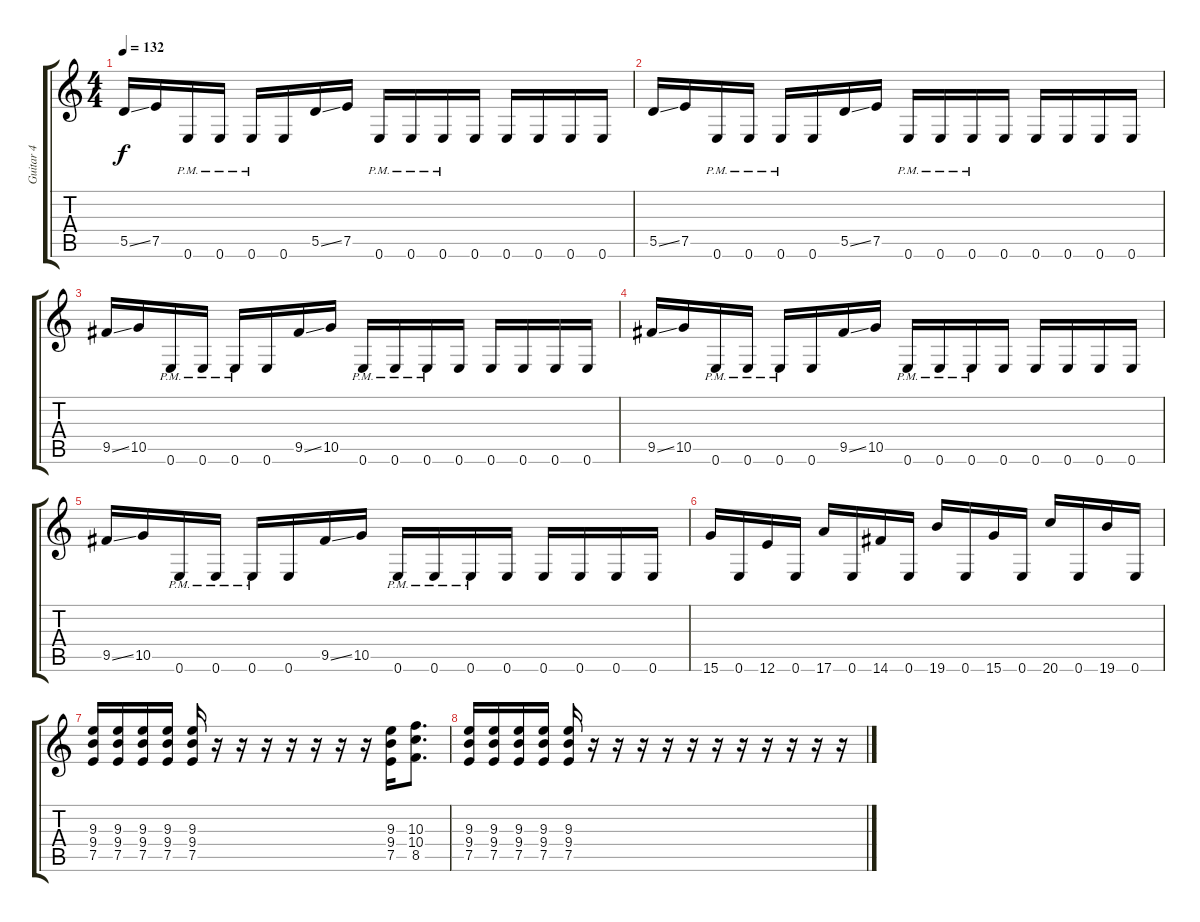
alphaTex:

\track ("Guitar 4" "Guitar 4") {instrument distortionguitar}
\staff {score tabs}
\tuning (E4 B3 G3 D3 A2 E2) {hide}
\ts (4 4)
\tempo 132
\clef g2
\ks c
5.5{ss}.16{dy f} 7.5.16 0.6{pm}.16 0.6{pm}.16 0.6{pm}.16 0.6.16 5.5{ss}.16 7.5.16 0.6{pm}.16 0.6{pm}.16 0.6{pm}.16 0.6.16 0.6.16 0.6.16 0.6.16 0.6.16 |
5.5{ss}.16 7.5.16 0.6{pm}.16 0.6{pm}.16 0.6{pm}.16 0.6.16 5.5{ss}.16 7.5.16 0.6{pm}.16 0.6{pm}.16 0.6{pm}.16 0.6.16 0.6.16 0.6.16 0.6.16 0.6.16 |
9.5{ss}.16 10.5.16 0.6{pm}.16 0.6{pm}.16 0.6{pm}.16 0.6.16 9.5{ss}.16 10.5.16 0.6{pm}.16 0.6{pm}.16 0.6{pm}.16 0.6.16 0.6.16 0.6.16 0.6.16 0.6.16 |
9.5{ss}.16 10.5.16 0.6{pm}.16 0.6{pm}.16 0.6{pm}.16 0.6.16 9.5{ss}.16 10.5.16 0.6{pm}.16 0.6{pm}.16 0.6{pm}.16 0.6.16 0.6.16 0.6.16 0.6.16 0.6.16 |
9.5{ss}.16 10.5.16 0.6{pm}.16 0.6{pm}.16 0.6{pm}.16 0.6.16 9.5{ss}.16 10.5.16 0.6{pm}.16 0.6{pm}.16 0.6{pm}.16 0.6.16 0.6.16 0.6.16 0.6.16 0.6.16 |
15.6.16 0.6.16 12.6.16 0.6.16 17.6.16 0.6.16 14.6.16 0.6.16 19.6.16 0.6.16 15.6.16 0.6.16 20.6.16 0.6.16 19.6.16 0.6.16 |
(9.3 9.4 7.5).16 (9.3 9.4 7.5).16 (9.3 9.4 7.5).16 (9.3 9.4 7.5).16 (9.3 9.4 7.5).16 r.16 r.16 r.16 r.16 r.16 r.16 r.16 (9.3 9.4 7.5).16 (10.3 10.4 8.5).8{d} |
(9.3 9.4 7.5).16 (9.3 9.4 7.5).16 (9.3 9.4 7.5).16 (9.3 9.4 7.5).16 (9.3 9.4 7.5).16 r.16 r.16 r.16 r.16 r.16 r.16 r.16 r.16 r.16 r.16 r.16
